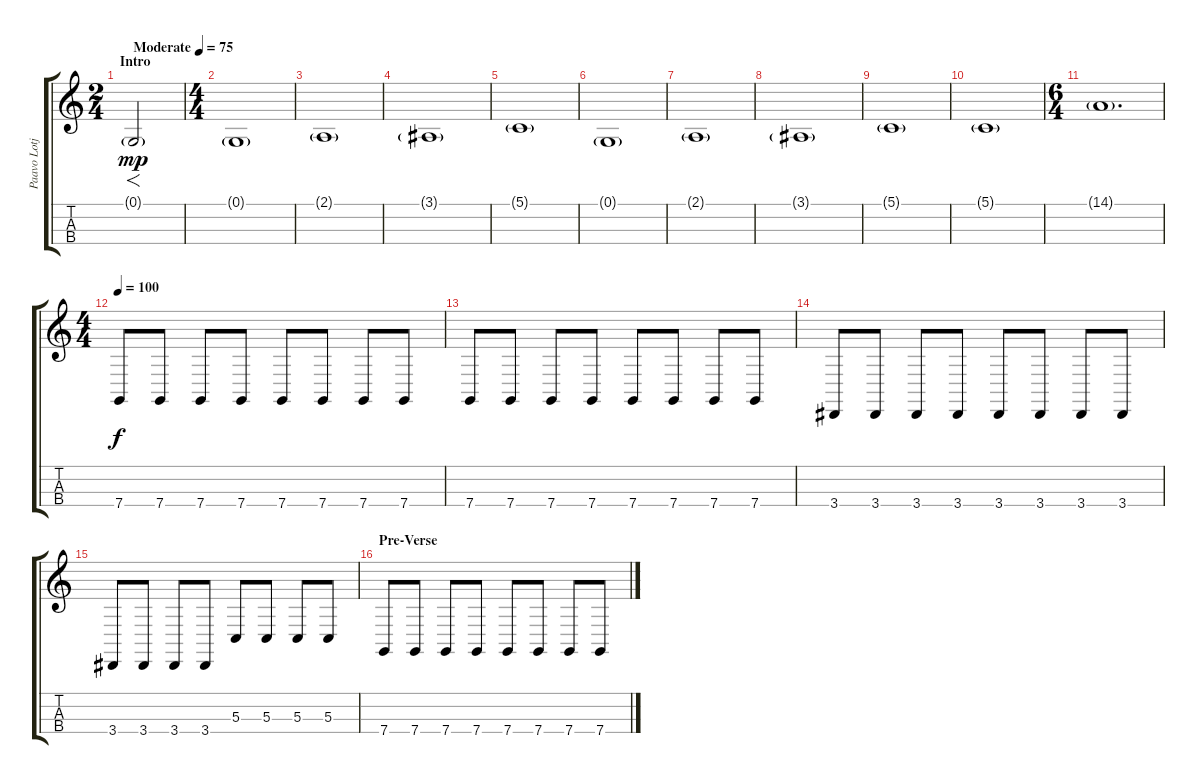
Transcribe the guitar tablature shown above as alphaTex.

\track ("Paavo Lotjonen" "Paavo Lotj") {instrument cello}
\staff {score tabs}
\tuning (G3 D3 G2 C2) {hide}
\ts (2 4)
\section ("" "Intro")
\tempo (75 "Moderate")
\clef g2
\ks c
0.1{g}.2{f dy mp instrument cello} |
\ts (4 4)
0.1{g}.1 |
2.1{g}.1 |
3.1{g}.1 |
5.1{g}.1 |
0.1{g}.1 |
2.1{g}.1 |
3.1{g}.1 |
5.1{g}.1 |
5.1{g}.1 |
\ts (6 4)
14.1{g}.1{d} |
\ts (4 4)
\tempo 100
7.4.8{dy f} 7.4.8 7.4.8 7.4.8 7.4.8 7.4.8 7.4.8 7.4.8 |
7.4.8 7.4.8 7.4.8 7.4.8 7.4.8 7.4.8 7.4.8 7.4.8 |
3.4.8 3.4.8 3.4.8 3.4.8 3.4.8 3.4.8 3.4.8 3.4.8 |
3.4.8 3.4.8 3.4.8 3.4.8 5.3.8 5.3.8 5.3.8 5.3.8 |
\section ("" "Pre-Verse")
7.4.8 7.4.8 7.4.8 7.4.8 7.4.8 7.4.8 7.4.8 7.4.8
